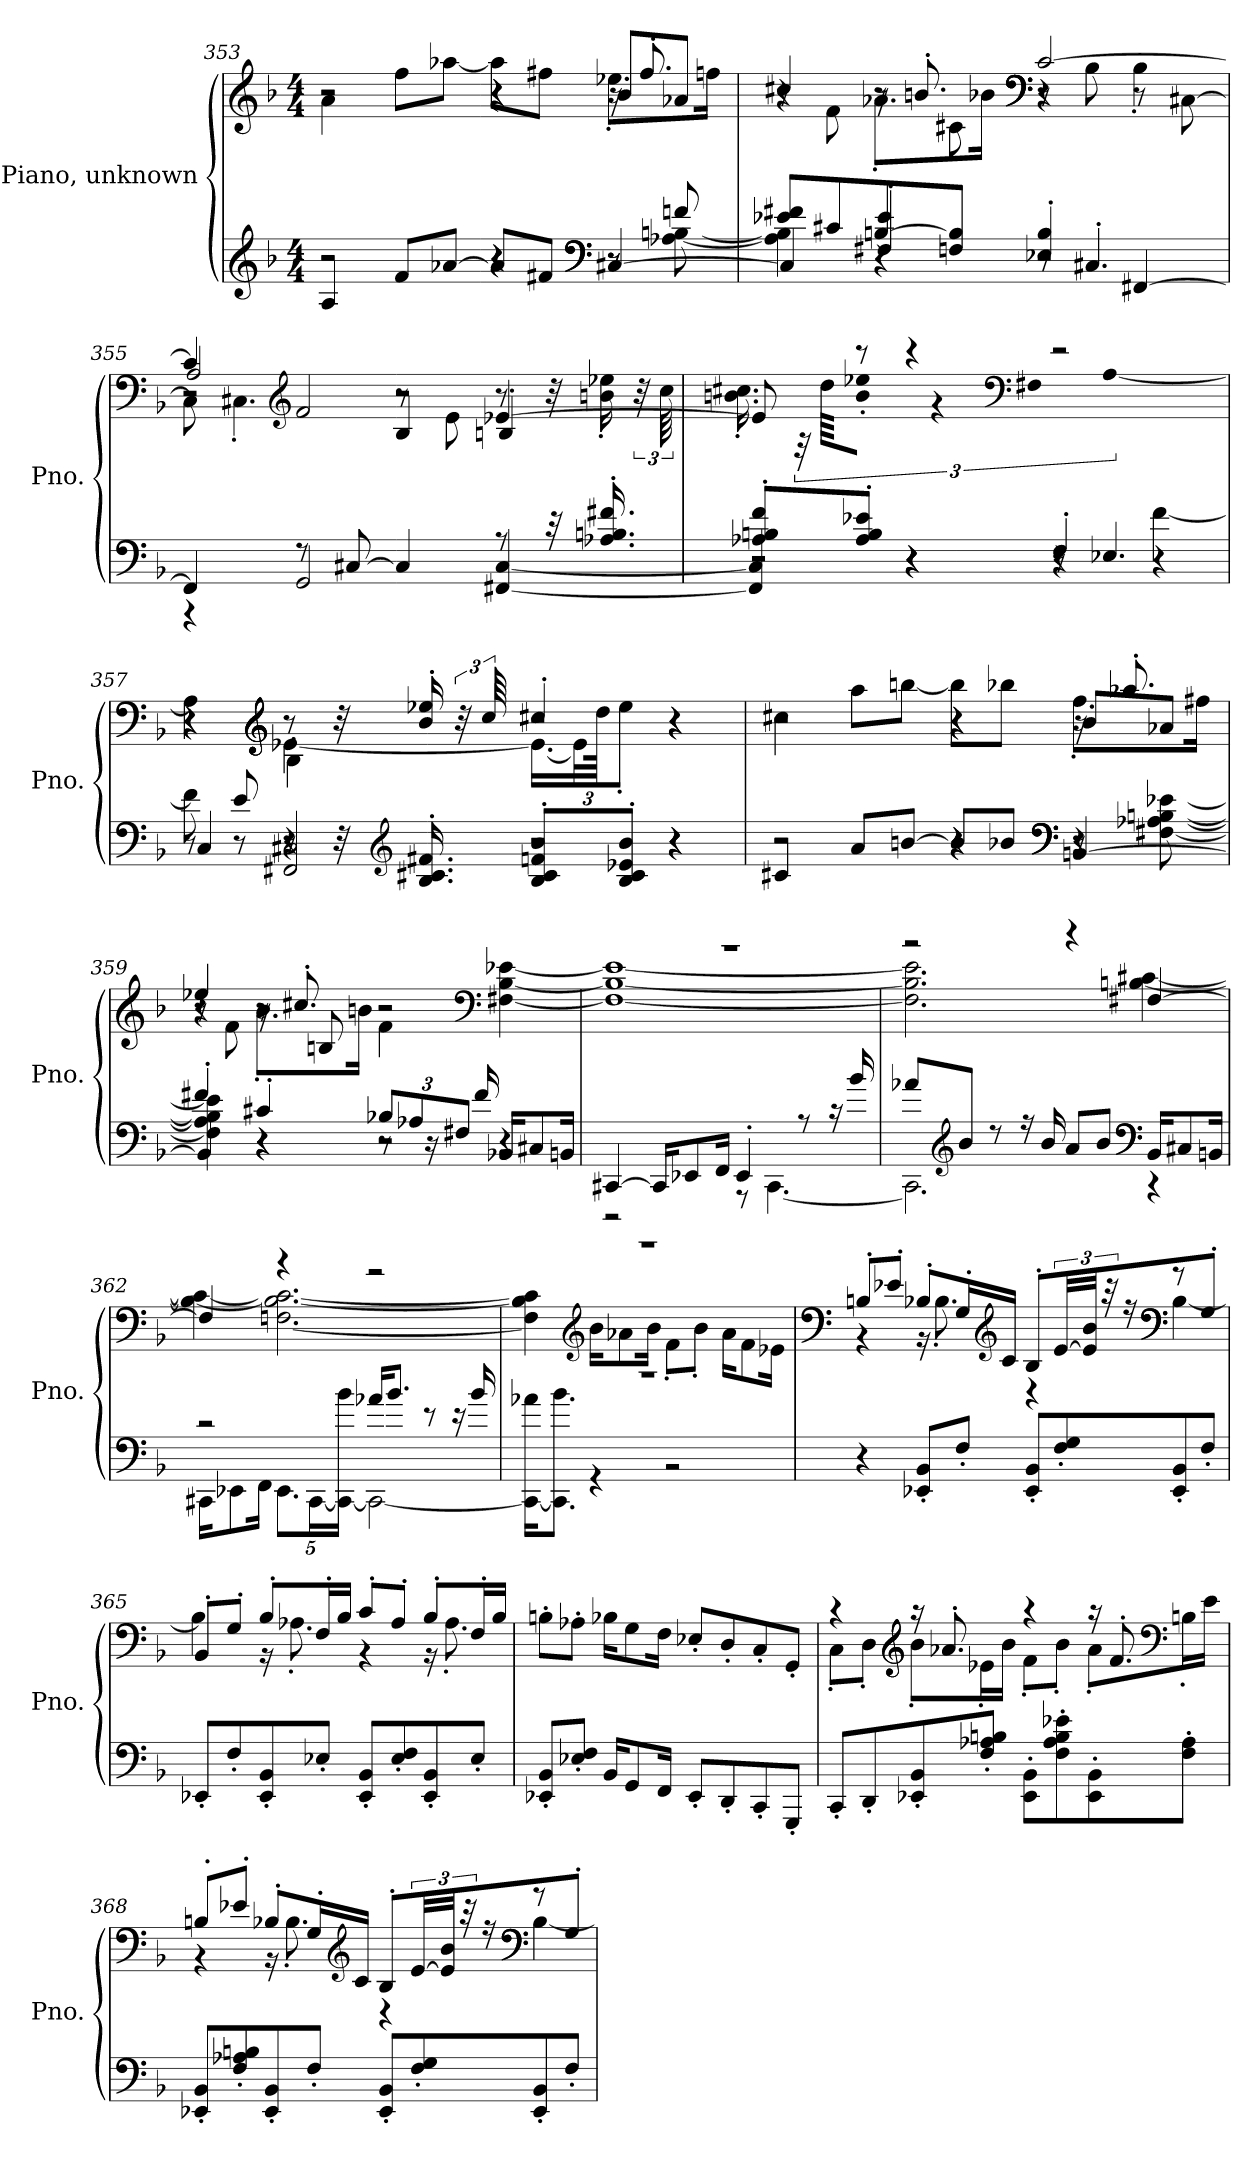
**kern	**kern
*part1	*part1
*staff2	*staff1
*I"Piano, unknown	*
*I'Pno.	*
*clefG2	*clefG2
*k[b-]	*k[b-]
*M4/4	*M4/4
=353	=353
*^	*^
*	*^	*	*^
4A/	2r	2r	2r	4a\	2r
8f/L	.	.	.	8ff\L	.
[8a-X/J	.	.	.	[8aa-X\J	.
8a-/L]	4r	4r	4r	8aa-\L]	4r
8f#X/J	.	.	.	8ff#X\J	.
*clefF4	*	*	*	*	*
8r	8r	[4C#X/	16r	8.ee-X'\L	8b-/L
.	.	.	8.ff#'/	.	.
8fn/	[8A-X\ [8Bn\	.	.	.	8a-X/J
.	.	.	.	16ffn\Jk	.
!!LO:LB:g=z	!!	!!
=354	=354	=354	=354	=354	=354
8e-X/ 8f#X/L	4A-\] 4B\]	4C#/]	4cc#X/	8r	4r
8c#X/	.	.	.	8f\	.
[8Bn/	4r	4F#X/' 4e-/'	16r	8.a-X'\L	8r
.	.	.	8.bn'/	.	.
8Fn/ 8B/]J	.	.	.	.	8c#X\
.	.	.	.	16b-X\Jk	.
*	*	*	*clefF4	*	*
4E-X/' 4B/'	2r	8r	[2c#/	8r	4r
.	.	4.C#X'/	.	8B-\	.
[4FF#X/	.	.	.	4B-'\	8r
.	.	.	.	.	[8C#X\
*	*v	*v	*	*	*
=355	=355	=355	=355	=355
*	*	*	*	*^
4FF#/]	4r	4c#/]	2r	2A/	8C#\]
.	.	.	.	.	4.C#X'\
*	*	*clefG2	*	*	*
8r	2GG/	2f/	.	.	.
[8C#X/	.	.	.	.	.
4C#/]	.	.	8r	4B-/	2r
.	.	.	8e\	.	.
8r	[4FF#X/ [4C#/	[4e-X/	8r	4Bn'/	.
32r	.	.	32r	.	.
16.A-X/' 16.Bn/' 16.f#X/'	.	.	16bn\' 16ee-X\'	.	.
.	.	.	48r	.	.
.	.	.	96cc\	.	.
*	*	*	*v	*v	*v
!!LO:PB:g=z
=356	=356	=356	=356
*	*^	*	*
8A-X/' 8Bn/' 8f/'L	2r	4FF#/] 4C#/]	8e-/]	16.bn\' 16.cc#X\'
.	.	.	.	48r
.	.	.	.	96dd\KKKL
8A-/' 8B/' 8e-X/'J	.	.	8r	8b\' 8ee-X\'J
4r	.	4r	4r	8r
*	*	*	*clefF4	*
.	.	.	.	8F#X\
4F'/	4r	8r	2r	[2A\
.	.	4.E-X/	.	.
4r	[4f\	.	.	.
=357	=357	=357	=357	=357
*	*	*	*	*^
8r	8f\]	4C/	4r	4A\]	4r
8e/	8r	.	.	.	.
*	*	*	*clefG2	*	*
8r	4r	2FF#X/ 2C#X/	8r	[4e-X\	4B-'\
32r	.	.	32r	.	.
*clefG2	*	*	*	*	*
16.B-/' 16.c#X/' 16.f#X/'	.	.	16b-/' 16ee-X/'	.	.
.	.	.	48r	.	.
.	.	.	96cc/	.	.
8B-/' 8c#/' 8fn/' 8b-/'L	2r	.	4cc#X'/	16.e-\LL_	2r
*	*	*	*	*Xbrackettup	*
.	.	.	.	48e-\L]	.
.	.	.	.	96dd\JJK	.
8B-/' 8c#/' 8e-X/' 8b-/'J	.	.	.	8ee-'\J	.
4r	.	4r	4r	4r	.
!!LO:LB:g=z	!!	!!
=358	=358	=358	=358	=358	=358
4c#X/	2r	2r	2r	4cc#X\	2r
8a/L	.	.	.	8aa\L	.
[8bn/J	.	.	.	[8bbn\J	.
8b/L]	4r	4r	4r	8bb\L]	4r
8b-X/J	.	.	.	8bb-X\J	.
*clefF4	*	*	*	*	*
4r	8r	[4BBn/	16r	8.ff'\L	8b-/L
.	.	.	8.aa-X'/	.	.
.	[8F#X\ [8A-X\ [8Bn\ [8e-X\	.	.	.	8a-X/J
.	.	.	.	16ff#X\Jk	.
=359	=359	=359	=359	=359	=359
4f#X'/	4F#\] 4A-\] 4B\] 4e-\]	4BB/]	4ee-X/	8r	4r
.	.	.	.	8f\	.
4c#X'/	4r	4r	16r	8.b-'\L	8r
.	.	.	8.cc#X'/	.	.
.	.	.	.	.	8Bn/
.	.	.	.	16bn\Jk	.
*Xbrackettup	*	*	*	*	*
12B-X/L	2r	8r	2r	4f\	2r
12A-X/	.	.	.	.	.
.	.	16r	.	.	.
12F#X/J	.	.	.	.	.
.	.	16f#/	.	.	.
*	*	*	*clefF4	*	*
16BB-X/KL	.	4r	.	[4F#X\ [4B\ [4e-X\	.
8C#X/	.	.	.	.	.
16BBn/Jk	.	.	.	.	.
*	*v	*v	*	*	*
*	*	*	*v	*v
!!LO:LB:g=z
=360	=360	=360	=360
[4CC#X/	2r	1r	1F#_ 1B_ 1e-_
16CC#/KL]	.	.	.
8EE-X/	.	.	.
16FF/Jk	.	.	.
4EE-'/	8r	.	.
.	[4.CC#\	.	.
8r	.	.	.
16r	.	.	.
16b-/	.	.	.
=361	=361	=361	=361
8a-X/L	2.CC#\]	2r	2.F#\] 2.B\] 2.e-\]
*clefG2	*	*	*
8b-/J	.	.	.
8r	.	.	.
16r	.	.	.
16b-/	.	.	.
8a-/L	.	4r	.
8b-/J	.	.	.
*clefF4	*	*	*
16BB-/KL	4r	[4F#X/	[4Bn\ [4c#X\
8C#X/	.	.	.
16BBn/Jk	.	.	.
!!LO:LB:g=z	!!
=362	=362	=362	=362
2r	16CC#X\KL	4F#/]	4B\_ 4c#\_
.	8EE-X\	.	.
.	16FF\Jk	.	.
.	10.EE-\L	4r	[2.Fn\ 2.B\_ 2.c#\_
.	[20CC#\L	.	.
.	20CC#\_ 20b-\JJ	.	.
16a-X/KL	2CC#\_	2r	.
8.b-/J	.	.	.
8r	.	.	.
16r	.	.	.
16b-/	.	.	.
=363	=363	=363	=363
1r	16CC#\_ 16a-X\KL	1r	4F\] 4B\] 4c#\]
.	8.CC#\] 8.b-\J	.	.
*	*	*clefG2	*
.	4r	.	16b-\KL
.	.	.	8a-X\
.	.	.	16b-\Jk
.	2r	.	8f'\L
.	.	.	8b-'\J
.	.	.	16a-\KL
.	.	.	8f\
.	.	.	16e-X\Jk
*v	*v	*	*
!!LO:LB:g=z	!!
=364	=364	=364
*	*clefF4	*
4r	8Bn'/L	4r
.	8e-X'/J	.
8EE-X/' 8BB-/'L	8B-X'/L	16r
.	.	8.B-'\
8F'/J	16G'/L	.
*	*clefG2	*
.	16c/JJ	.
8EE-/' 8BB-/'L	8B-'/L	4r
*	*brackettup	*
8F/' 8G/'	[48e-/LL	.
.	48e-/] 48b-/JJJ	.
.	48r	.
.	16r	.
*	*clefF4	*
8EE-/' 8BB-/'	8r	[4B-\
8F'/J	8G'/	.
=365	=365	=365
8EE-X'/L	8BB-'/L	4B-\]
8F'/	8G'/J	.
8EE-/' 8BB-/'	8B-'/L	16r
.	.	8.A-X'\
8E-X'/J	16F'/L	.
.	16B-/JJ	.
8EE-/' 8BB-/'L	8c'/L	4r
8E-/' 8F/'	8A-'/J	.
8EE-/' 8BB-/'	8B-'/L	16r
.	.	8.A-'\
8E-'/J	16F'/L	.
.	16B-/JJ	.
*	*v	*v
!!LO:LB:g=z
=366	=366
8EE-X/' 8BB-/'L	8Bn'\L
8E-X/' 8F/'J	8A-X'\J
16BB-/KL	16B-X\KL
8GG/	8G\
16FF/Jk	16F\Jk
8EE-'/L	8E-X'/L
8DD'/	8D'/
8CC'/	8C'/
8GGG'/J	8GG'/J
=367	=367
*	*^
8CC'/L	4r	8C'\L
8DD'/	.	8D'\J
*	*clefG2	*
8EE-X/' 8BB-/'	16r	8b-'\L
.	8.a-X'/	.
8F/' 8A-X/' 8Bn/'J	.	16e-X'\L
.	.	16b-\JJ
8EE-\' 8BB-\'L	4r	8f'\L
8F\' 8A-\' 8B\' 8e-X\'	.	8b-'\J
8EE-\' 8BB-\'	16r	8a-'\L
.	8.f'/	.
*	*clefF4	*
8F\' 8A-\'J	.	16Bn'\L
.	.	16e-\JJ
!!LO:PB:g=z	!!
=368	=368	=368
8EE-X/' 8BB-/'L	8Bn'/L	4r
8F/' 8A-X/' 8Bn/'	8e-X'/J	.
8EE-/' 8BB-/'	8B-X'/L	16r
.	.	8.B-'\
8F'/J	16G'/L	.
*	*clefG2	*
.	16c/JJ	.
8EE-/' 8BB-/'L	8B-'/L	4r
8F/' 8G/'	[48e-/LL	.
.	48e-/] 48b-/JJJ	.
.	48r	.
.	16r	.
*	*clefF4	*
8EE-/' 8BB-/'	8r	[4B-\
8F'/J	8G'/	.
*	*v	*v
=	=
*-	*-
